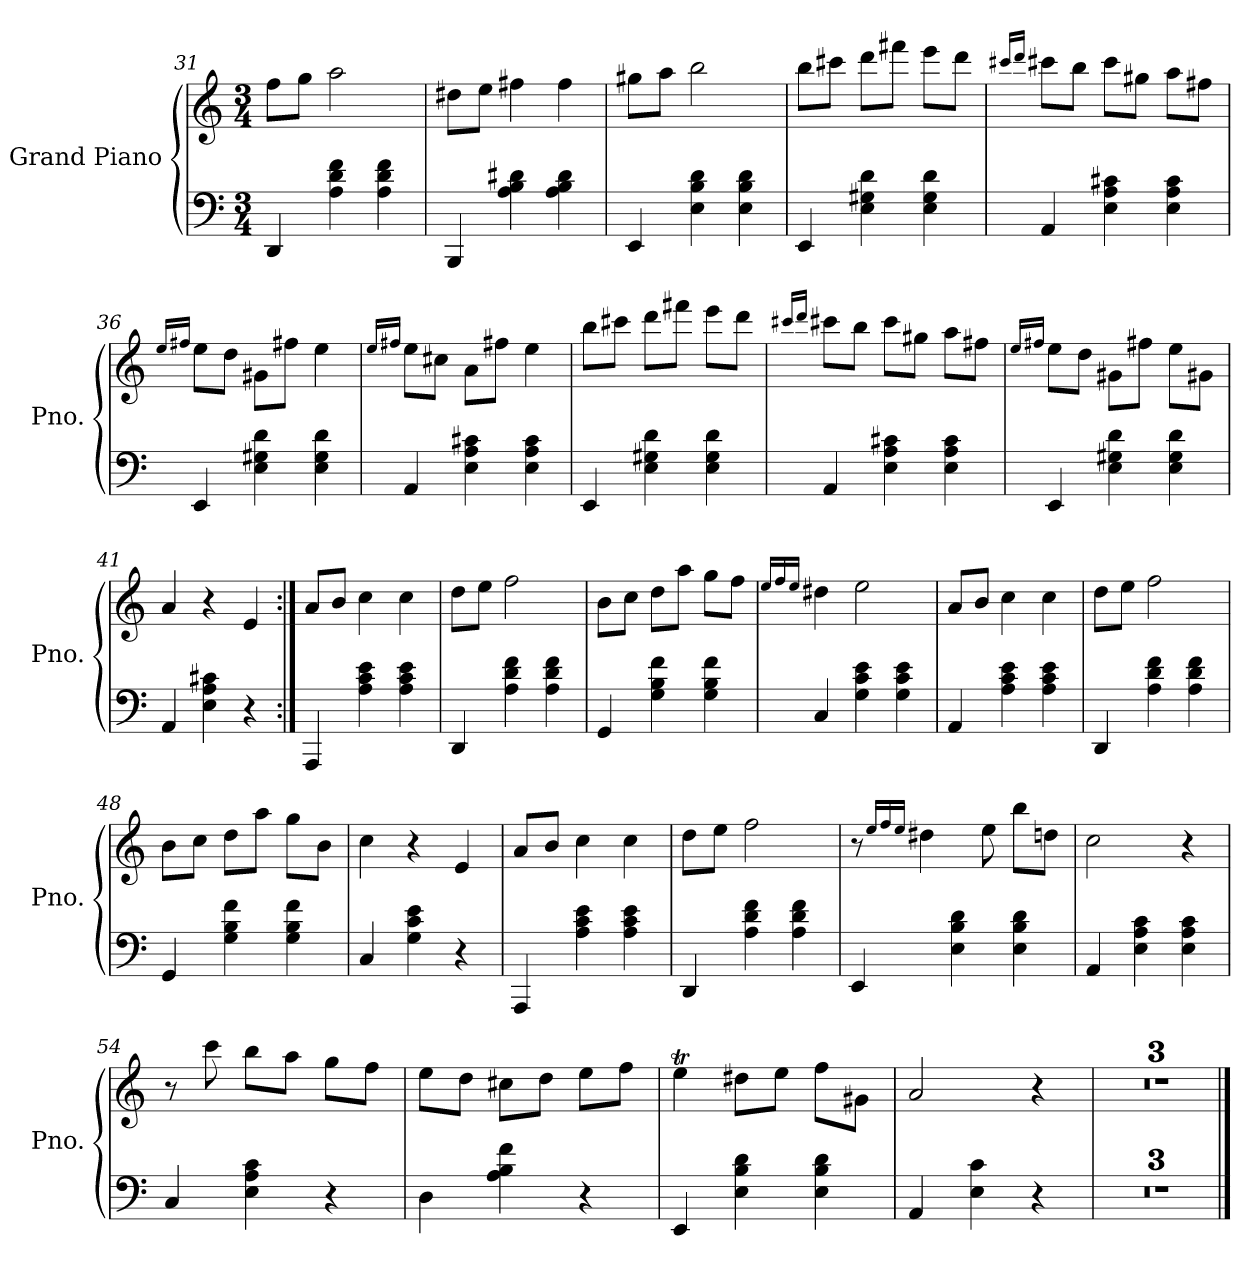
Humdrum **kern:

**kern	**kern
*part1	*part1
*staff2	*staff1
*I"Grand Piano	*
*I'Pno.	*
!!LO:LB:g=z
*clefF4	*clefG2
*k[]	*k[]
*M3/4	*M3/4
=31	=31
4DD/	8ff\L
.	8gg\J
4A\ 4d\ 4f\	2aa\
4A\ 4d\ 4f\	.
=32	=32
4BBB/	8dd#X\L
.	8ee\J
4A\ 4B\ 4d#X\	4ff#X\
4A\ 4B\ 4d#\	4ff#\
=33	=33
4EE/	8gg#X\L
.	8aa\J
4E\ 4B\ 4d\	2bb\
4E\ 4B\ 4d\	.
=34	=34
4EE/	8bb\L
.	8ccc#X\J
4E\ 4G#X\ 4d\	8ddd\L
.	8fff#X\J
4E\ 4G#\ 4d\	8eee\L
.	8ddd\J
=35	=35
.	16qccc#X/LL
.	16qddd/JJ
4AA/	8ccc#\L
.	8bb\J
4E\ 4A\ 4c#X\	8ccc#\L
.	8gg#X\J
4E\ 4A\ 4c#\	8aa\L
.	8ff#X\J
!!LO:LB:g=z
=36	=36
.	16qee/LL
.	16qff#X/JJ
4EE/	8ee\L
.	8dd\J
4E\ 4G#X\ 4d\	8g#X\L
.	8ff#\J
4E\ 4G#\ 4d\	4ee\
=37	=37
.	16qee/LL
.	16qff#X/JJ
4AA/	8ee\L
.	8cc#X\J
4E\ 4A\ 4c#X\	8a\L
.	8ff#\J
4E\ 4A\ 4c#\	4ee\
=38	=38
4EE/	8bb\L
.	8ccc#X\J
4E\ 4G#X\ 4d\	8ddd\L
.	8fff#X\J
4E\ 4G#\ 4d\	8eee\L
.	8ddd\J
=39	=39
.	16qccc#X/LL
.	16qddd/JJ
4AA/	8ccc#\L
.	8bb\J
4E\ 4A\ 4c#X\	8ccc#\L
.	8gg#X\J
4E\ 4A\ 4c#\	8aa\L
.	8ff#X\J
=40	=40
.	16qee/LL
.	16qff#X/JJ
4EE/	8ee\L
.	8dd\J
4E\ 4G#X\ 4d\	8g#X\L
.	8ff#\J
4E\ 4G#\ 4d\	8ee\L
.	8g#X\J
!!LO:LB:g=z
=41	=41
4AA/	4a/
4E\ 4A\ 4c#X\	4r
4r	4e/
=42:|!	=42:|!
4AAA/	8a/L
.	8b/J
4A\ 4c\ 4e\	4cc\
4A\ 4c\ 4e\	4cc\
=43	=43
4DD/	8dd\L
.	8ee\J
4A\ 4d\ 4f\	2ff\
4A\ 4d\ 4f\	.
=44	=44
4GG/	8b\L
.	8cc\J
4G\ 4B\ 4f\	8dd\L
.	8aa\J
4G\ 4B\ 4f\	8gg\L
.	8ff\J
=45	=45
.	16qee/LL
.	16qff/
.	16qee/JJ
4C/	4dd#X\
4G\ 4c\ 4e\	2ee\
4G\ 4c\ 4e\	.
!!LO:LB:g=z
=46	=46
4AA/	8a/L
.	8b/J
4A\ 4c\ 4e\	4cc\
4A\ 4c\ 4e\	4cc\
=47	=47
4DD/	8dd\L
.	8ee\J
4A\ 4d\ 4f\	2ff\
4A\ 4d\ 4f\	.
=48	=48
4GG/	8b\L
.	8cc\J
4G\ 4B\ 4f\	8dd\L
.	8aa\J
4G\ 4B\ 4f\	8gg\L
.	8b\J
=49	=49
4C/	4cc\
4G\ 4c\ 4e\	4r
4r	4e/
=50	=50
4AAA/	8a/L
.	8b/J
4A\ 4c\ 4e\	4cc\
4A\ 4c\ 4e\	4cc\
!!LO:LB:g=z
=51	=51
4DD/	8dd\L
.	8ee\J
4A\ 4d\ 4f\	2ff\
4A\ 4d\ 4f\	.
=52	=52
4EE/	8r
.	16qee/LL
.	16qff/
.	16qee/JJ
.	4dd#X\
4E\ 4B\ 4d\	.
.	8ee\
4E\ 4B\ 4d\	8bb\L
.	8ddn\J
=53	=53
4AA/	2cc\
4E\ 4A\ 4c\	.
4E\ 4A\ 4c\	4r
=54	=54
4C/	8r
.	8ccc\
4E\ 4A\ 4c\	8bb\L
.	8aa\J
4r	8gg\L
.	8ff\J
=55	=55
4D\	8ee\L
.	8dd\J
4A\ 4B\ 4f\	8cc#X\L
.	8dd\J
4r	8ee\L
.	8ff\J
!!LO:PB:g=z
=56	=56
4EE/	4eet\
4E\ 4B\ 4d\	8dd#X\L
.	8ee\J
4E\ 4B\ 4d\	8ff\L
.	8g#X\J
=57	=57
4AA/	2a/
4E\ 4c\	.
4r	4r
=58	=58
2.r	2.r
=59	=59
2.r	2.r
=60	=60
2.r	2.r
==	==
*-	*-
